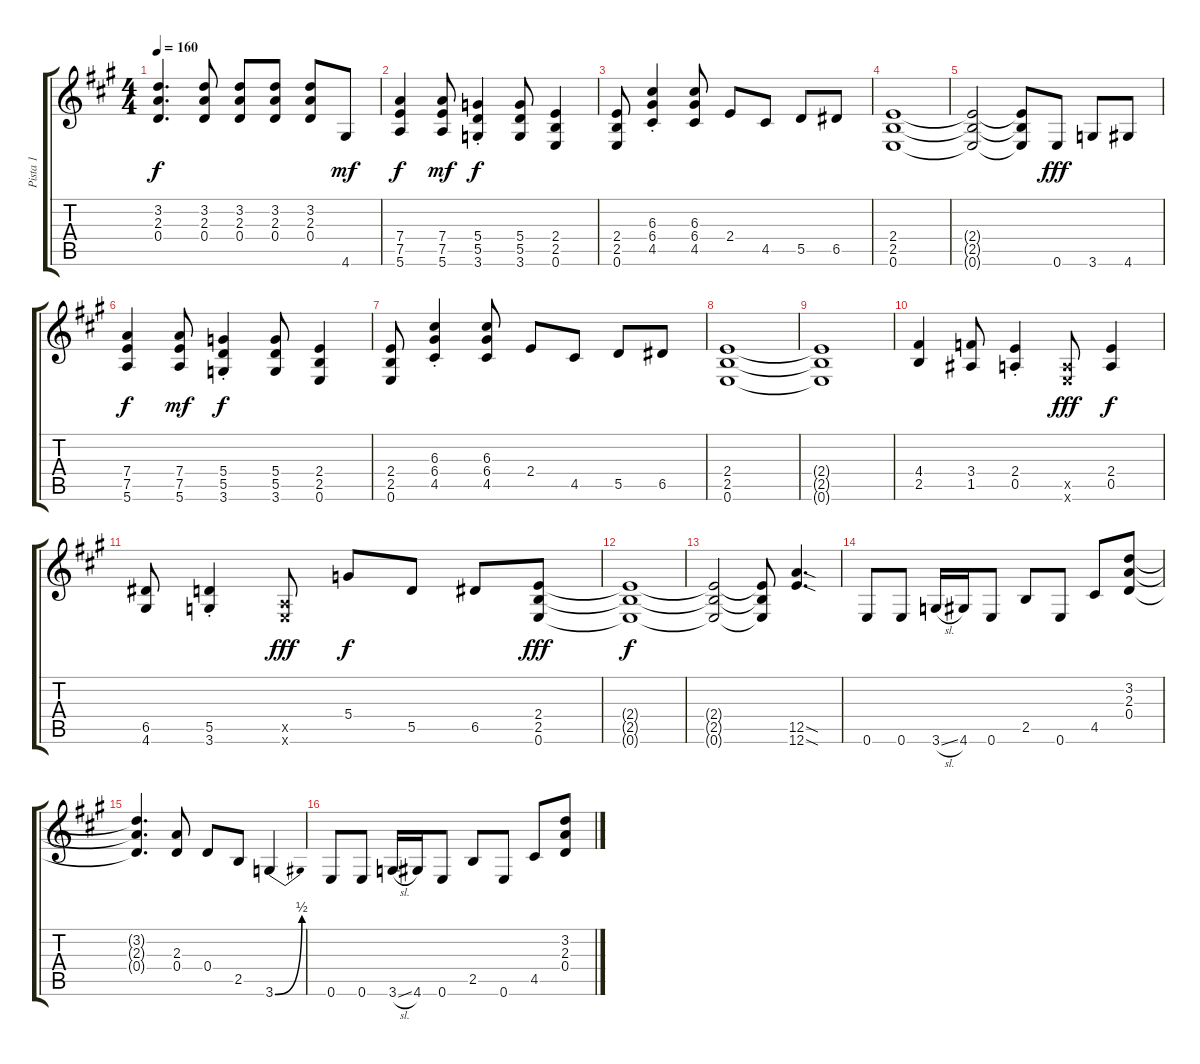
\track ("Pista 1" "Pista 1") {instrument overdrivenguitar}
\staff {score tabs}
\tuning (E4 B3 G3 D3 A2 E2) {hide}
\ts (4 4)
\tempo 160
\clef g2
\ks a
(3.2{t} 2.3{t} 0.4{t}).4{d dy f} (3.2 2.3 0.4).8 (3.2 2.3 0.4).8 (3.2 2.3 0.4).8 (3.2 2.3 0.4).8 4.6.8{dy mf} |
(7.4 7.5 5.6).4{dy f} (7.4 7.5 5.6).8{dy mf} (5.4{st} 5.5{st} 3.6{st}).4{dy f} (5.4 5.5 3.6).8 (2.4 2.5 0.6).4 |
(2.4 2.5 0.6).8 (6.3{st} 6.4{st} 4.5{st}).4 (6.3 6.4 4.5).8 2.4.8 4.5.8 5.5.8 6.5.8 |
(2.4 2.5 0.6).1 |
(2.4{t} 2.5{t} 0.6{t}).2 (2.4{t} 2.5{t} 0.6{t}).8 0.6.8{dy fff} 3.6.8 4.6.8 |
(7.4 7.5 5.6).4{dy f} (7.4 7.5 5.6).8{dy mf} (5.4{st} 5.5{st} 3.6{st}).4{dy f} (5.4 5.5 3.6).8 (2.4 2.5 0.6).4 |
(2.4 2.5 0.6).8 (6.3{st} 6.4{st} 4.5{st}).4 (6.3 6.4 4.5).8 2.4.8 4.5.8 5.5.8 6.5.8 |
(2.4 2.5 0.6).1 |
(2.4{t} 2.5{t} 0.6{t}).1 |
(4.4 2.5).4 (3.4 1.5).8 (2.4{st} 0.5{st}).4 (0.5{x} 0.6{x}).8{dy fff} (2.4 0.5).4{dy f} |
(6.5 4.6).8 (5.5{st} 3.6{st}).4 (0.5{x} 0.6{x}).8{dy fff} 5.4.8{dy f} 5.5.8 6.5.8 (2.4 2.5 0.6).8{dy fff} |
(2.4{t} 2.5{t} 0.6{t}).1{dy f} |
(2.4{t} 2.5{t} 0.6{t}).2 (2.4{t} 2.5{t} 0.6{t}).8 (12.5{sod} 12.6{sod}).4{d} |
0.6.8 0.6.8 3.6{sl}.16 4.6.16 0.6.8 2.5.8 0.6.8 4.5.8 (3.2 2.3 0.4).8 |
(3.2{t} 2.3{t} 0.4{t}).4{d} (2.3 0.4).8 0.4.8 2.5.8 3.6{be (bend 0 0 60 2)}.4 |
0.6.8 0.6.8 3.6{sl}.16 4.6.16 0.6.8 2.5.8 0.6.8 4.5.8 (3.2 2.3 0.4).8
